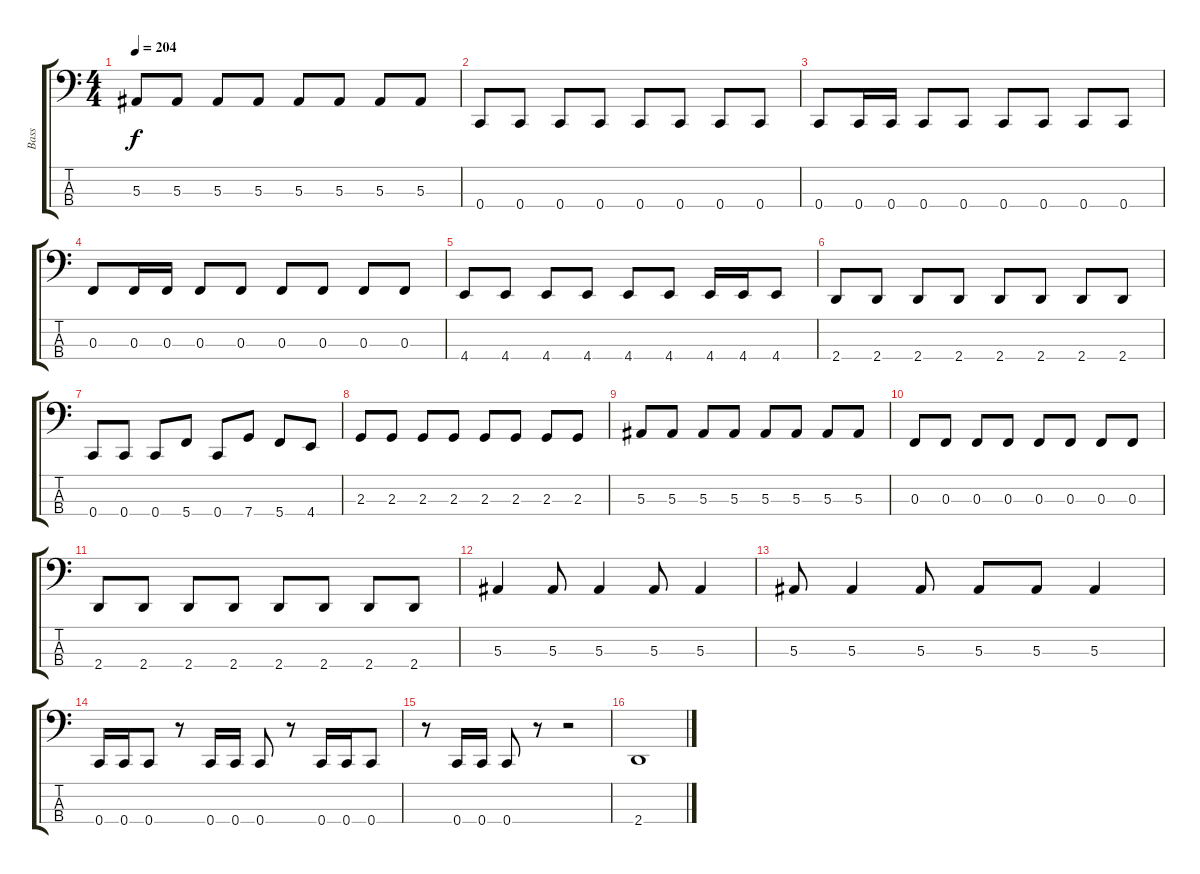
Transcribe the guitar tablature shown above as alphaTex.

\track ("Bass" "Bass") {instrument electricbasspick}
\staff {score tabs}
\tuning (Eb2 Bb1 F1 C1) {hide}
\ts (4 4)
\tempo 204
\clef f4
\ks c
5.3.8{dy f} 5.3.8 5.3.8 5.3.8 5.3.8 5.3.8 5.3.8 5.3.8 |
0.4.8 0.4.8 0.4.8 0.4.8 0.4.8 0.4.8 0.4.8 0.4.8 |
0.4.8 0.4.16 0.4.16 0.4.8 0.4.8 0.4.8 0.4.8 0.4.8 0.4.8 |
0.3.8 0.3.16 0.3.16 0.3.8 0.3.8 0.3.8 0.3.8 0.3.8 0.3.8 |
4.4.8 4.4.8 4.4.8 4.4.8 4.4.8 4.4.8 4.4.16 4.4.16 4.4.8 |
2.4.8 2.4.8 2.4.8 2.4.8 2.4.8 2.4.8 2.4.8 2.4.8 |
0.4.8 0.4.8 0.4.8 5.4.8 0.4.8 7.4.8 5.4.8 4.4.8 |
2.3.8 2.3.8 2.3.8 2.3.8 2.3.8 2.3.8 2.3.8 2.3.8 |
5.3.8 5.3.8 5.3.8 5.3.8 5.3.8 5.3.8 5.3.8 5.3.8 |
0.3.8 0.3.8 0.3.8 0.3.8 0.3.8 0.3.8 0.3.8 0.3.8 |
2.4.8 2.4.8 2.4.8 2.4.8 2.4.8 2.4.8 2.4.8 2.4.8 |
5.3.4 5.3.8 5.3.4 5.3.8 5.3.4 |
5.3.8 5.3.4 5.3.8 5.3.8 5.3.8 5.3.4 |
0.4.16 0.4.16 0.4.8 r.8 0.4.16 0.4.16 0.4.8 r.8 0.4.16 0.4.16 0.4.8 |
r.8 0.4.16 0.4.16 0.4.8 r.8 r.2 |
2.4.1
